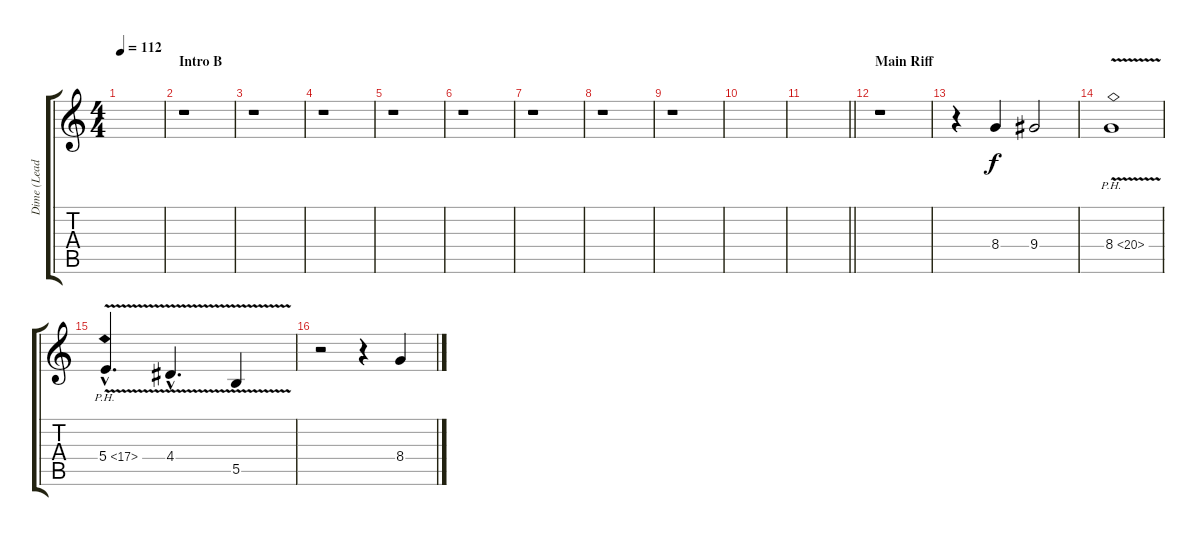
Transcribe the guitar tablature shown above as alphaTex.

\track ("Dime (Lead)" "Dime (Lead") {instrument distortionguitar}
\staff {score tabs}
\tuning (Db4 Ab3 E3 B2 Gb2 Db2) {hide}
\ts (4 4)
\tempo 112
\clef g2
\ks c
|
\section ("" "Intro B")
r.1 |
r.1 |
r.1 |
r.1 |
r.1 |
r.1 |
r.1 |
r.1 |
|
\barLineRight lightlight
|
\section ("" "Main Riff")
r.1 |
r.4 8.4.4 9.4.2 |
8.4{ph 12 v}.1 |
5.4{ph 12 v hac}.4{d} 4.4{v hac}.4{d} 5.5{v}.4 |
r.2 r.4 8.4.4
